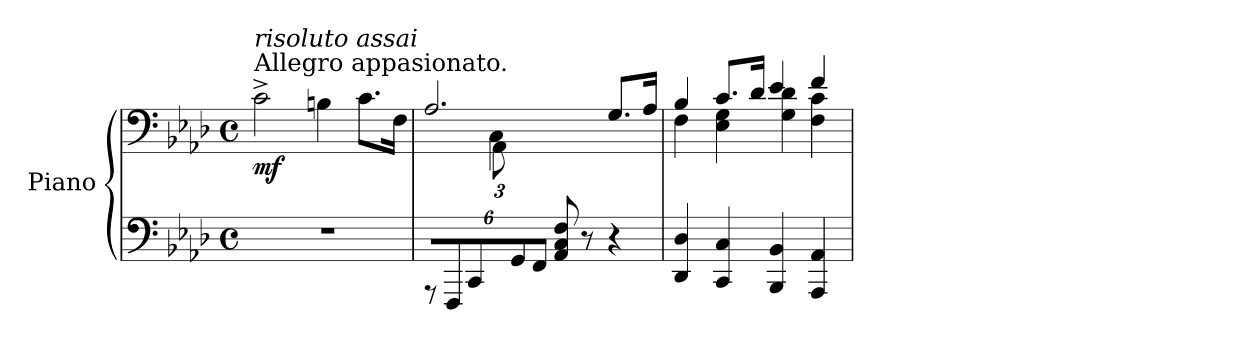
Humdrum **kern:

**kern	**kern	**dynam
*part1	*part1	*part1
*staff2	*staff1	*staff1/2
*I"Piano	*	*
*I'Pno.	*	*
*clefF4	*clefF4	*
*k[b-e-a-d-]	*k[b-e-a-d-]	*
*M4/4	*M4/4	*
*met(c)	*met(c)	*
*MM132	*MM132	*
=1	=1	=1
!	!LO:TX:a:t=Allegro appasionato.	!
!	!LO:TX:a:i:t=risoluto assai	!
!	!	!LO:DY:b
1r	2c^\	mf
.	4Bn\	.
.	8.c\L	.
.	16F\Jk	.
=2	=2	=2
*Xbrackettup	*	*
*	*^	*
*	*	*^	*
12r	2.A-/	4ryy	4ryy	.
12FFF/L	.	.	.	.
12CC/J	.	.	.	.
*	*	*	*Xbrackettup	*
12ryy	.	4C\	12AA-\L	.
12GG/	.	.	3%2ryy	.
12FF/J	.	.	.	.
8AA-/ 8C/ 8F/	.	2ryy	.	.
8r	.	.	.	.
4r	8.G/L	.	.	.
.	16A-/Jk	.	.	.
*	*	*v	*v	*
=3	=3	=3	=3
4DD-/ 4D-/	4B-/	4F\	.
4CC/ 4C/	8.c/L	4E-\ 4G\	.
.	16d-/Jk	.	.
4BBB-/ 4BB-/	4e-/	4G\ 4d-\	.
4AAA-/ 4AA-/	4f/	4F\ 4c\	.
*	*v	*v	*
=	=	=
*-	*-	*-
